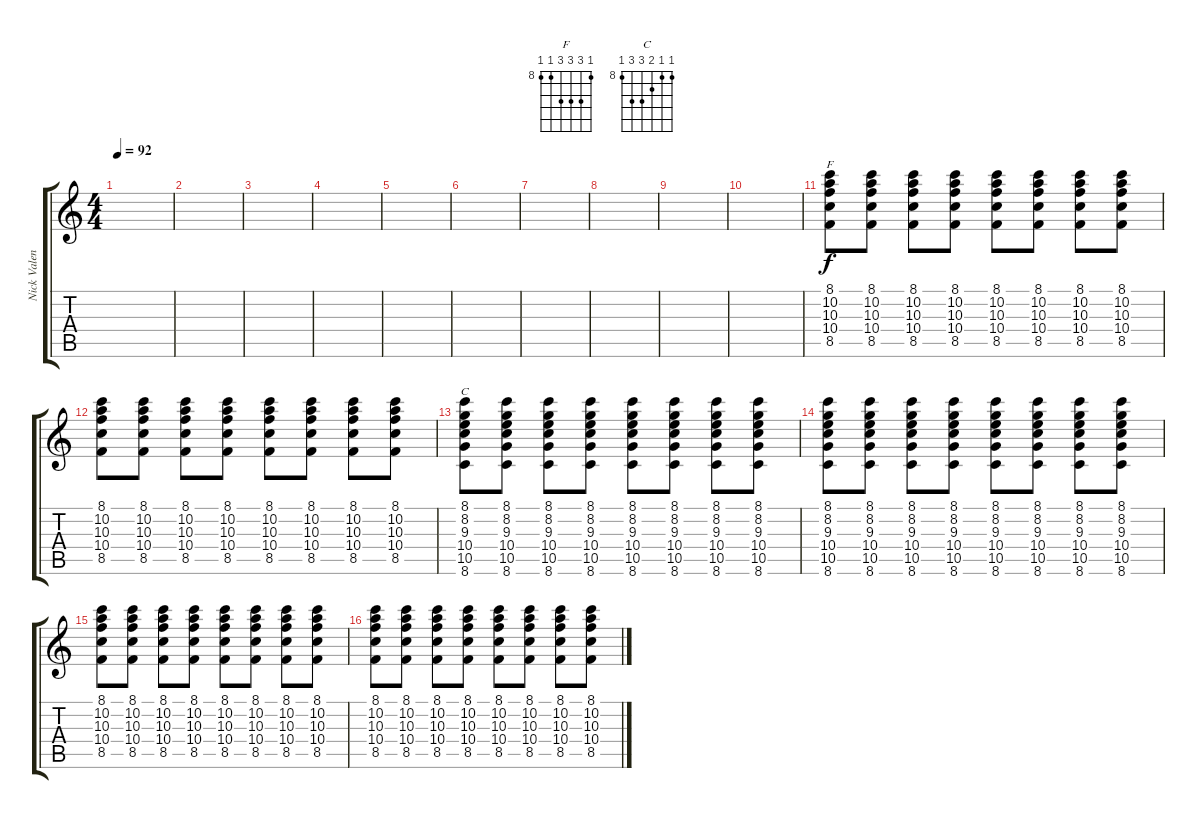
\track ("Nick Valensi" "Nick Valen") {instrument acousticguitarsteel}
\staff {score tabs}
\tuning (E4 B3 G3 D3 A2 E2) {hide}
\chord ("F" 8 10 10 10 8 8) {firstfret 8}
\chord ("C" 8 8 9 10 10 8) {firstfret 8}
\ts (4 4)
\tempo 92
\clef g2
\ks c
|
|
|
|
|
|
|
|
|
|
(8.1 10.2 10.3 10.4 8.5).8{ch "F"} (8.1 10.2 10.3 10.4 8.5).8 (8.1 10.2 10.3 10.4 8.5).8 (8.1 10.2 10.3 10.4 8.5).8 (8.1 10.2 10.3 10.4 8.5).8 (8.1 10.2 10.3 10.4 8.5).8 (8.1 10.2 10.3 10.4 8.5).8 (8.1 10.2 10.3 10.4 8.5).8 |
(8.1 10.2 10.3 10.4 8.5).8 (8.1 10.2 10.3 10.4 8.5).8 (8.1 10.2 10.3 10.4 8.5).8 (8.1 10.2 10.3 10.4 8.5).8 (8.1 10.2 10.3 10.4 8.5).8 (8.1 10.2 10.3 10.4 8.5).8 (8.1 10.2 10.3 10.4 8.5).8 (8.1 10.2 10.3 10.4 8.5).8 |
(8.1 8.2 9.3 10.4 10.5 8.6).8{ch "C"} (8.1 8.2 9.3 10.4 10.5 8.6).8 (8.1 8.2 9.3 10.4 10.5 8.6).8 (8.1 8.2 9.3 10.4 10.5 8.6).8 (8.1 8.2 9.3 10.4 10.5 8.6).8 (8.1 8.2 9.3 10.4 10.5 8.6).8 (8.1 8.2 9.3 10.4 10.5 8.6).8 (8.1 8.2 9.3 10.4 10.5 8.6).8 |
(8.1 8.2 9.3 10.4 10.5 8.6).8 (8.1 8.2 9.3 10.4 10.5 8.6).8 (8.1 8.2 9.3 10.4 10.5 8.6).8 (8.1 8.2 9.3 10.4 10.5 8.6).8 (8.1 8.2 9.3 10.4 10.5 8.6).8 (8.1 8.2 9.3 10.4 10.5 8.6).8 (8.1 8.2 9.3 10.4 10.5 8.6).8 (8.1 8.2 9.3 10.4 10.5 8.6).8 |
(8.1 10.2 10.3 10.4 8.5).8 (8.1 10.2 10.3 10.4 8.5).8 (8.1 10.2 10.3 10.4 8.5).8 (8.1 10.2 10.3 10.4 8.5).8 (8.1 10.2 10.3 10.4 8.5).8 (8.1 10.2 10.3 10.4 8.5).8 (8.1 10.2 10.3 10.4 8.5).8 (8.1 10.2 10.3 10.4 8.5).8 |
(8.1 10.2 10.3 10.4 8.5).8 (8.1 10.2 10.3 10.4 8.5).8 (8.1 10.2 10.3 10.4 8.5).8 (8.1 10.2 10.3 10.4 8.5).8 (8.1 10.2 10.3 10.4 8.5).8 (8.1 10.2 10.3 10.4 8.5).8 (8.1 10.2 10.3 10.4 8.5).8 (8.1 10.2 10.3 10.4 8.5).8
